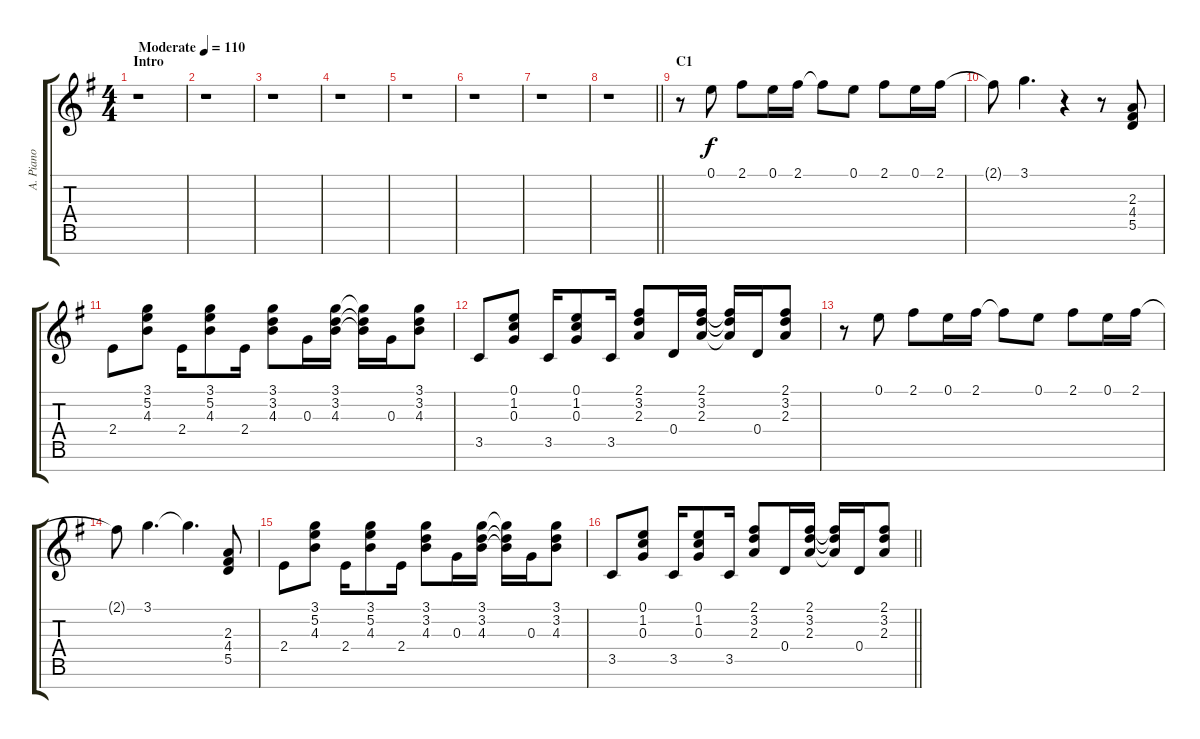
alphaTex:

\track ("A. Piano" "A. Piano") {instrument acousticgrandpiano}
\staff {score tabs}
\tuning (E5 B4 G4 D4 A3 E3 B2) {hide}
\ts (4 4)
\section ("" "Intro")
\tempo (110 "Moderate")
\clef g2
\ks g
r.1{dy f instrument acousticgrandpiano} |
r.1 |
r.1 |
r.1 |
r.1 |
r.1 |
r.1 |
\barLineRight lightlight
r.1 |
\section ("" "C1")
r.8 0.1.8 2.1.8 0.1.16 2.1.16 2.1{t}.8 0.1.8 2.1.8 0.1.16 2.1.16 |
2.1{t}.8 3.1.4{d} r.4 r.8 (2.3 4.4 5.5).8 |
2.4.8 (3.1 5.2 4.3).8 2.4.16 (3.1 5.2 4.3).8 2.4.16 (3.1 3.2 4.3).8 0.3.16 (3.1 3.2 4.3).16 (3.1{t} 3.2{t} 4.3{t}).16 0.3.16 (3.1 3.2 4.3).8 |
3.5.8 (0.1 1.2 0.3).8 3.5.16 (0.1 1.2 0.3).8 3.5.16 (2.1 3.2 2.3).8 0.4.16 (2.1 3.2 2.3).16 (2.1{t} 3.2{t} 2.3{t}).16 0.4.16 (2.1 3.2 2.3).8 |
r.8 0.1.8 2.1.8 0.1.16 2.1.16 2.1{t}.8 0.1.8 2.1.8 0.1.16 2.1.16 |
2.1{t}.8 3.1.4{d} 3.1{t}.4{d} (2.3 4.4 5.5).8 |
2.4.8 (3.1 5.2 4.3).8 2.4.16 (3.1 5.2 4.3).8 2.4.16 (3.1 3.2 4.3).8 0.3.16 (3.1 3.2 4.3).16 (3.1{t} 3.2{t} 4.3{t}).16 0.3.16 (3.1 3.2 4.3).8 |
\barLineRight lightlight
3.5.8 (0.1 1.2 0.3).8 3.5.16 (0.1 1.2 0.3).8 3.5.16 (2.1 3.2 2.3).8 0.4.16 (2.1 3.2 2.3).16 (2.1{t} 3.2{t} 2.3{t}).16 0.4.16 (2.1 3.2 2.3).8
